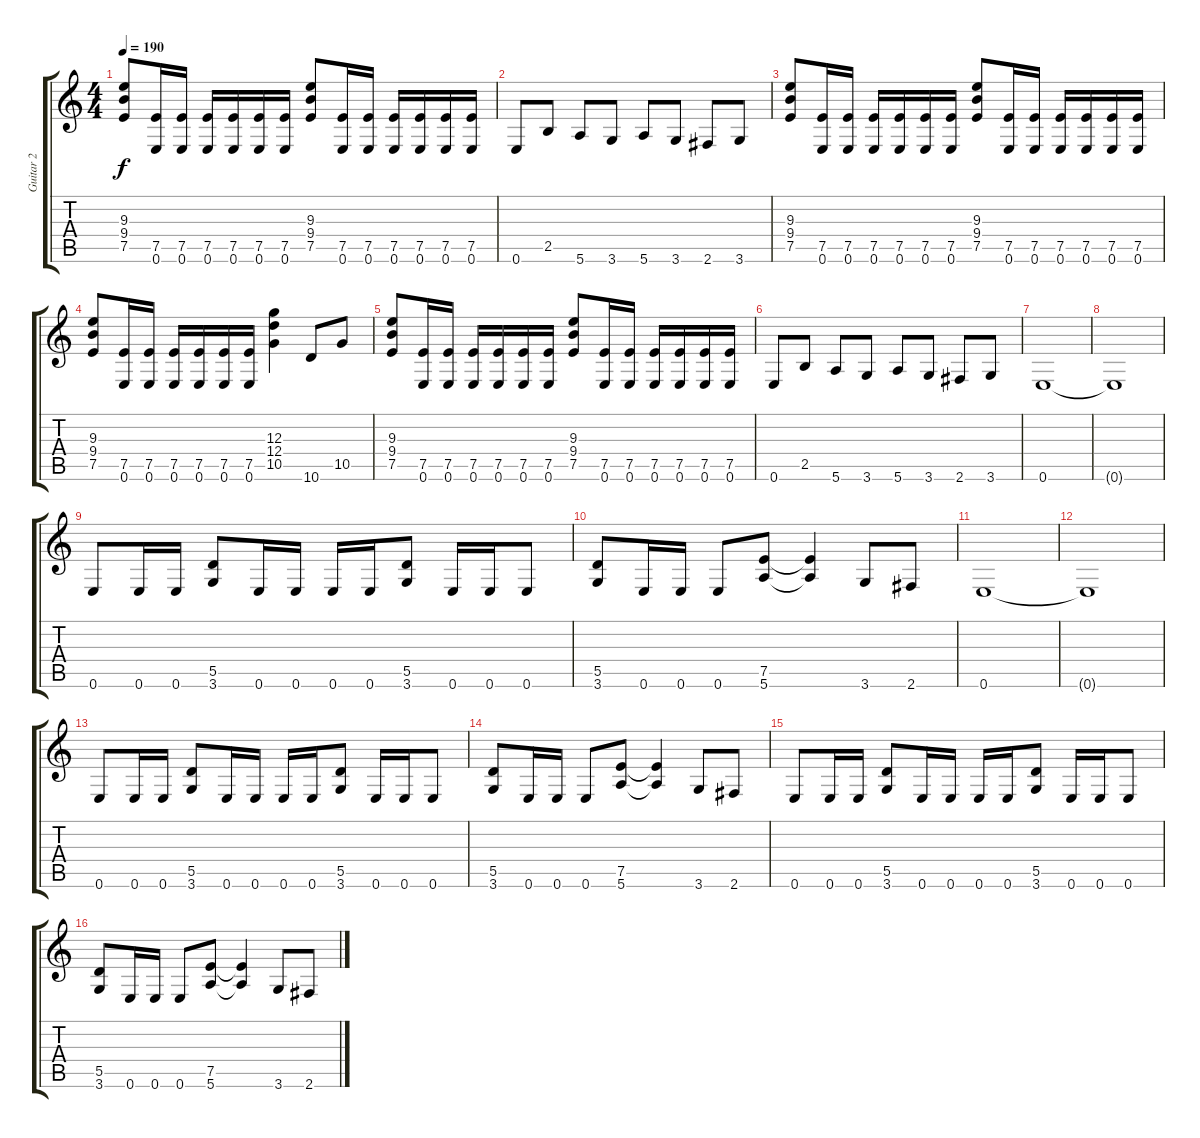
\track ("Guitar 2" "Guitar 2") {instrument distortionguitar}
\staff {score tabs}
\tuning (E4 B3 G3 D3 A2 E2) {hide}
\ts (4 4)
\tempo 190
\clef g2
\ks c
(9.3 9.4 7.5).8{dy f} (7.5 0.6).16 (7.5 0.6).16 (7.5 0.6).16 (7.5 0.6).16 (7.5 0.6).16 (7.5 0.6).16 (9.3 9.4 7.5).8 (7.5 0.6).16 (7.5 0.6).16 (7.5 0.6).16 (7.5 0.6).16 (7.5 0.6).16 (7.5 0.6).16 |
0.6.8 2.5.8 5.6.8 3.6.8 5.6.8 3.6.8 2.6.8 3.6.8 |
(9.3 9.4 7.5).8 (7.5 0.6).16 (7.5 0.6).16 (7.5 0.6).16 (7.5 0.6).16 (7.5 0.6).16 (7.5 0.6).16 (9.3 9.4 7.5).8 (7.5 0.6).16 (7.5 0.6).16 (7.5 0.6).16 (7.5 0.6).16 (7.5 0.6).16 (7.5 0.6).16 |
(9.3 9.4 7.5).8 (7.5 0.6).16 (7.5 0.6).16 (7.5 0.6).16 (7.5 0.6).16 (7.5 0.6).16 (7.5 0.6).16 (12.3 12.4 10.5).4 10.6.8 10.5.8 |
(9.3 9.4 7.5).8 (7.5 0.6).16 (7.5 0.6).16 (7.5 0.6).16 (7.5 0.6).16 (7.5 0.6).16 (7.5 0.6).16 (9.3 9.4 7.5).8 (7.5 0.6).16 (7.5 0.6).16 (7.5 0.6).16 (7.5 0.6).16 (7.5 0.6).16 (7.5 0.6).16 |
0.6.8 2.5.8 5.6.8 3.6.8 5.6.8 3.6.8 2.6.8 3.6.8 |
0.6.1 |
0.6{t}.1 |
0.6.8 0.6.16 0.6.16 (5.5 3.6).8 0.6.16 0.6.16 0.6.16 0.6.16 (5.5 3.6).8 0.6.16 0.6.16 0.6.8 |
(5.5 3.6).8 0.6.16 0.6.16 0.6.8 (7.5 5.6).8 (7.5{t} 5.6{t}).4 3.6.8 2.6.8 |
0.6.1 |
0.6{t}.1 |
0.6.8 0.6.16 0.6.16 (5.5 3.6).8 0.6.16 0.6.16 0.6.16 0.6.16 (5.5 3.6).8 0.6.16 0.6.16 0.6.8 |
(5.5 3.6).8 0.6.16 0.6.16 0.6.8 (7.5 5.6).8 (7.5{t} 5.6{t}).4 3.6.8 2.6.8 |
0.6.8 0.6.16 0.6.16 (5.5 3.6).8 0.6.16 0.6.16 0.6.16 0.6.16 (5.5 3.6).8 0.6.16 0.6.16 0.6.8 |
(5.5 3.6).8 0.6.16 0.6.16 0.6.8 (7.5 5.6).8 (7.5{t} 5.6{t}).4 3.6.8 2.6.8
